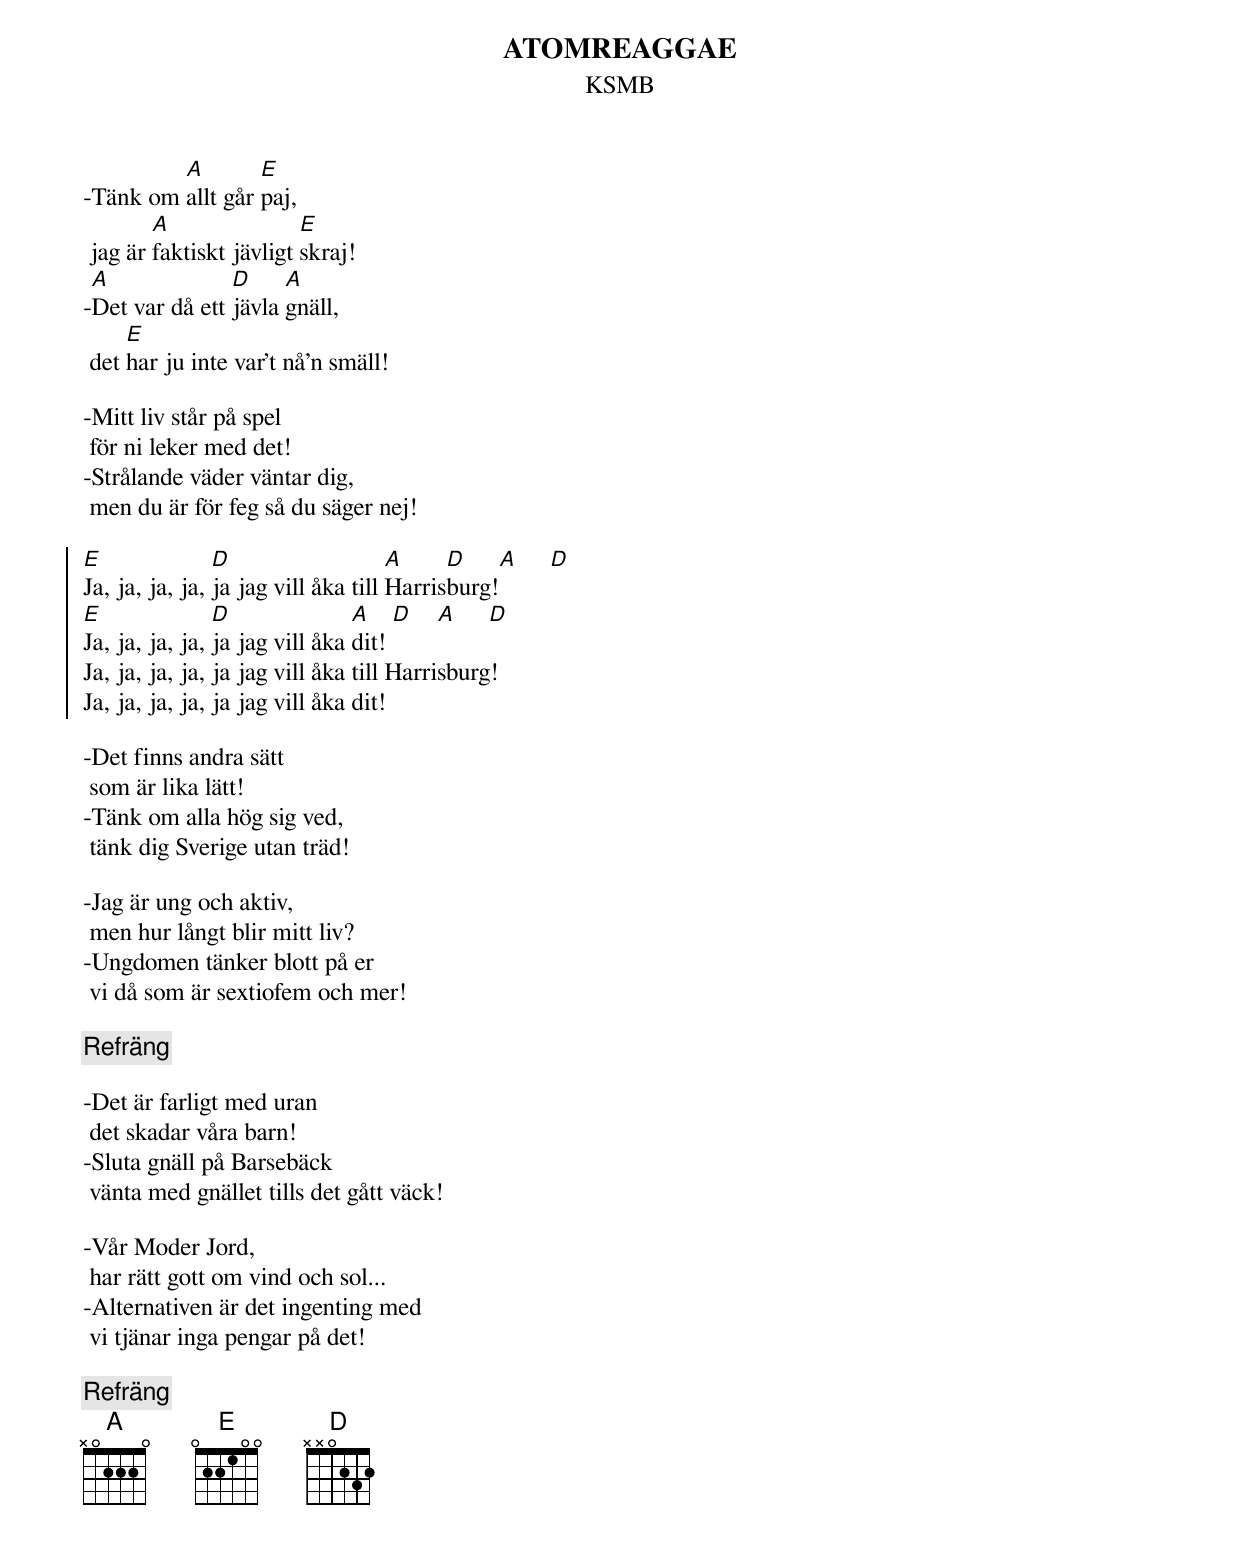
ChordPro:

{t:ATOMREAGGAE}
{st:KSMB}

-Tänk om [A]allt går [E]paj,
 jag är [A]faktiskt jävligt [E]skraj!
-[A]Det var då ett [D]jävla [A]gnäll,
 det [E]har ju inte var't nå'n smäll!

-Mitt liv står på spel
 för ni leker med det!
-Strålande väder väntar dig,
 men du är för feg så du säger nej!

{soc}
[E]Ja, ja, ja, ja, [D]ja jag vill åka till [A]Harris[D]burg![A]     [D]
[E]Ja, ja, ja, ja, [D]ja jag vill åka [A]dit! [D]    [A]     [D]
Ja, ja, ja, ja, ja jag vill åka till Harrisburg!
Ja, ja, ja, ja, ja jag vill åka dit!
{eoc}

-Det finns andra sätt
 som är lika lätt!
-Tänk om alla hög sig ved,
 tänk dig Sverige utan träd!

-Jag är ung och aktiv,
 men hur långt blir mitt liv?
-Ungdomen tänker blott på er
 vi då som är sextiofem och mer!

{c:Refräng}

-Det är farligt med uran
 det skadar våra barn!
-Sluta gnäll på Barsebäck
 vänta med gnället tills det gått väck!

-Vår Moder Jord,
 har rätt gott om vind och sol...
-Alternativen är det ingenting med
 vi tjänar inga pengar på det!

{c:Refräng}
